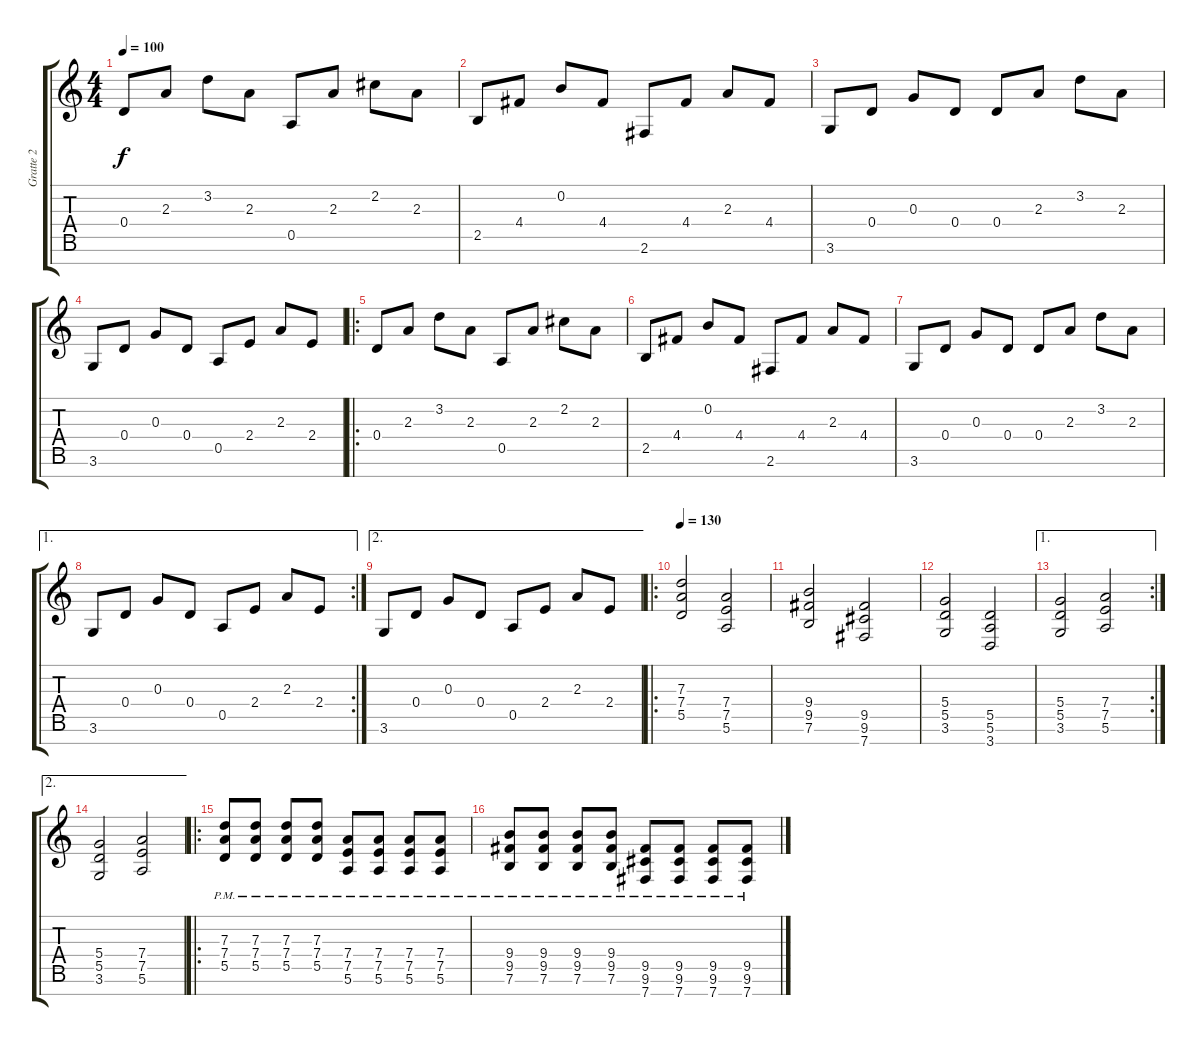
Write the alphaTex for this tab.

\track ("Gratte 2" "Gratte 2") {instrument electricguitarmuted}
\staff {score tabs}
\tuning (E4 B3 G3 D3 A2 E2 B1) {hide}
\ts (4 4)
\tempo 100
\clef g2
\ks c
0.4.8{dy f instrument electricguitarmuted} 2.3.8 3.2.8 2.3.8 0.5.8 2.3.8 2.2.8 2.3.8 |
2.5.8 4.4.8 0.2.8 4.4.8 2.6.8 4.4.8 2.3.8 4.4.8 |
3.6.8 0.4.8 0.3.8 0.4.8 0.4.8 2.3.8 3.2.8 2.3.8 |
3.6.8 0.4.8 0.3.8 0.4.8 0.5.8 2.4.8 2.3.8 2.4.8 |
\ro
0.4.8 2.3.8 3.2.8 2.3.8 0.5.8 2.3.8 2.2.8 2.3.8 |
2.5.8 4.4.8 0.2.8 4.4.8 2.6.8 4.4.8 2.3.8 4.4.8 |
3.6.8 0.4.8 0.3.8 0.4.8 0.4.8 2.3.8 3.2.8 2.3.8 |
\ae 1
\rc 2
3.6.8 0.4.8 0.3.8 0.4.8 0.5.8 2.4.8 2.3.8 2.4.8 |
\ae 2
3.6.8 0.4.8 0.3.8 0.4.8 0.5.8 2.4.8 2.3.8 2.4.8 |
\ro
\tempo 130
(7.3 7.4 5.5).2{instrument overdrivenguitar} (7.4 7.5 5.6).2 |
(9.4 9.5 7.6).2 (9.5 9.6 7.7).2 |
(5.4 5.5 3.6).2 (5.5 5.6 3.7).2 |
\ae 1
\rc 2
(5.4 5.5 3.6).2 (7.4 7.5 5.6).2 |
\ae 2
(5.4 5.5 3.6).2 (7.4 7.5 5.6).2 |
\ro
(7.3{pm} 7.4{pm} 5.5{pm}).8 (7.3{pm} 7.4{pm} 5.5{pm}).8 (7.3{pm} 7.4{pm} 5.5{pm}).8 (7.3{pm} 7.4{pm} 5.5{pm}).8 (7.4{pm} 7.5{pm} 5.6{pm}).8 (7.4{pm} 7.5{pm} 5.6{pm}).8 (7.4{pm} 7.5{pm} 5.6{pm}).8 (7.4{pm} 7.5{pm} 5.6{pm}).8 |
(9.4{pm} 9.5{pm} 7.6{pm}).8 (9.4{pm} 9.5{pm} 7.6{pm}).8 (9.4{pm} 9.5{pm} 7.6{pm}).8 (9.4{pm} 9.5{pm} 7.6{pm}).8 (9.5{pm} 9.6{pm} 7.7{pm}).8 (9.5{pm} 9.6{pm} 7.7{pm}).8 (9.5{pm} 9.6{pm} 7.7{pm}).8 (9.5{pm} 9.6{pm} 7.7{pm}).8
